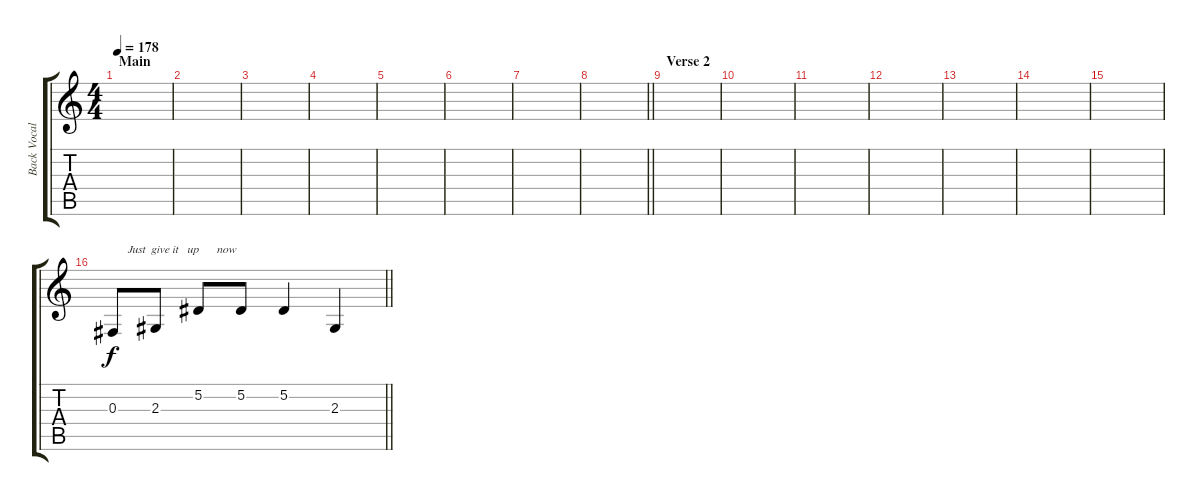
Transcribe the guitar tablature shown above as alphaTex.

\track ("Back Vocals" "Back Vocal") {instrument tenorsax}
\staff {score tabs}
\tuning (Eb4 Bb3 Gb3 Db3 Ab2 Eb2) {hide}
\ts (4 4)
\section ("" "Main")
\tempo 178
\clef g2
\ks c
|
|
|
|
|
|
|
\barLineRight lightlight
|
\section ("" "Verse 2")
|
|
|
|
|
|
|
\barLineRight lightlight
0.3.8{txt "     Just  give it   up      now"} 2.3.8 5.2.8 5.2.8 5.2.4 2.3.4
